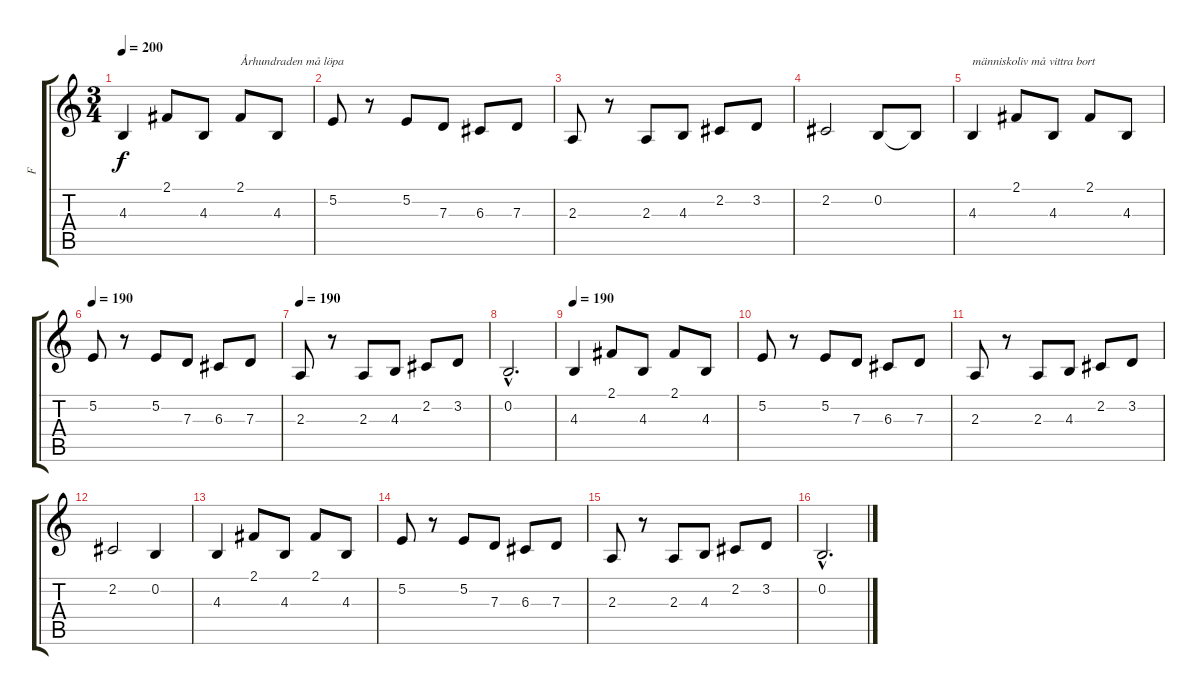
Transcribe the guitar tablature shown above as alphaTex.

\track ("F" "F") {instrument accordion}
\staff {score tabs}
\tuning (E4 B3 G3 D3 A2 E2) {hide}
\ts (3 4)
\tempo 200
\clef g2
\ks c
4.3.4{dy f} 2.1.8 4.3.8 2.1.8{txt "Århundraden må löpa"} 4.3.8 |
5.2.8 r.8 5.2.8 7.3.8 6.3.8 7.3.8 |
2.3.8 r.8 2.3.8 4.3.8 2.2.8 3.2.8 |
2.2.2 0.2.8 0.2{t}.8 |
4.3.4{txt "människoliv må vittra bort"} 2.1.8 4.3.8 2.1.8 4.3.8 |
\tempo 190
5.2.8 r.8 5.2.8 7.3.8 6.3.8 7.3.8 |
\tempo 190
2.3.8 r.8 2.3.8 4.3.8 2.2.8 3.2.8 |
0.2{hac}.2{d} |
\tempo 190
4.3.4 2.1.8 4.3.8 2.1.8 4.3.8 |
5.2.8 r.8 5.2.8 7.3.8 6.3.8 7.3.8 |
2.3.8 r.8 2.3.8 4.3.8 2.2.8 3.2.8 |
2.2.2 0.2.4 |
4.3.4 2.1.8 4.3.8 2.1.8 4.3.8 |
5.2.8 r.8 5.2.8 7.3.8 6.3.8 7.3.8 |
2.3.8 r.8 2.3.8 4.3.8 2.2.8 3.2.8 |
0.2{hac}.2{d}
